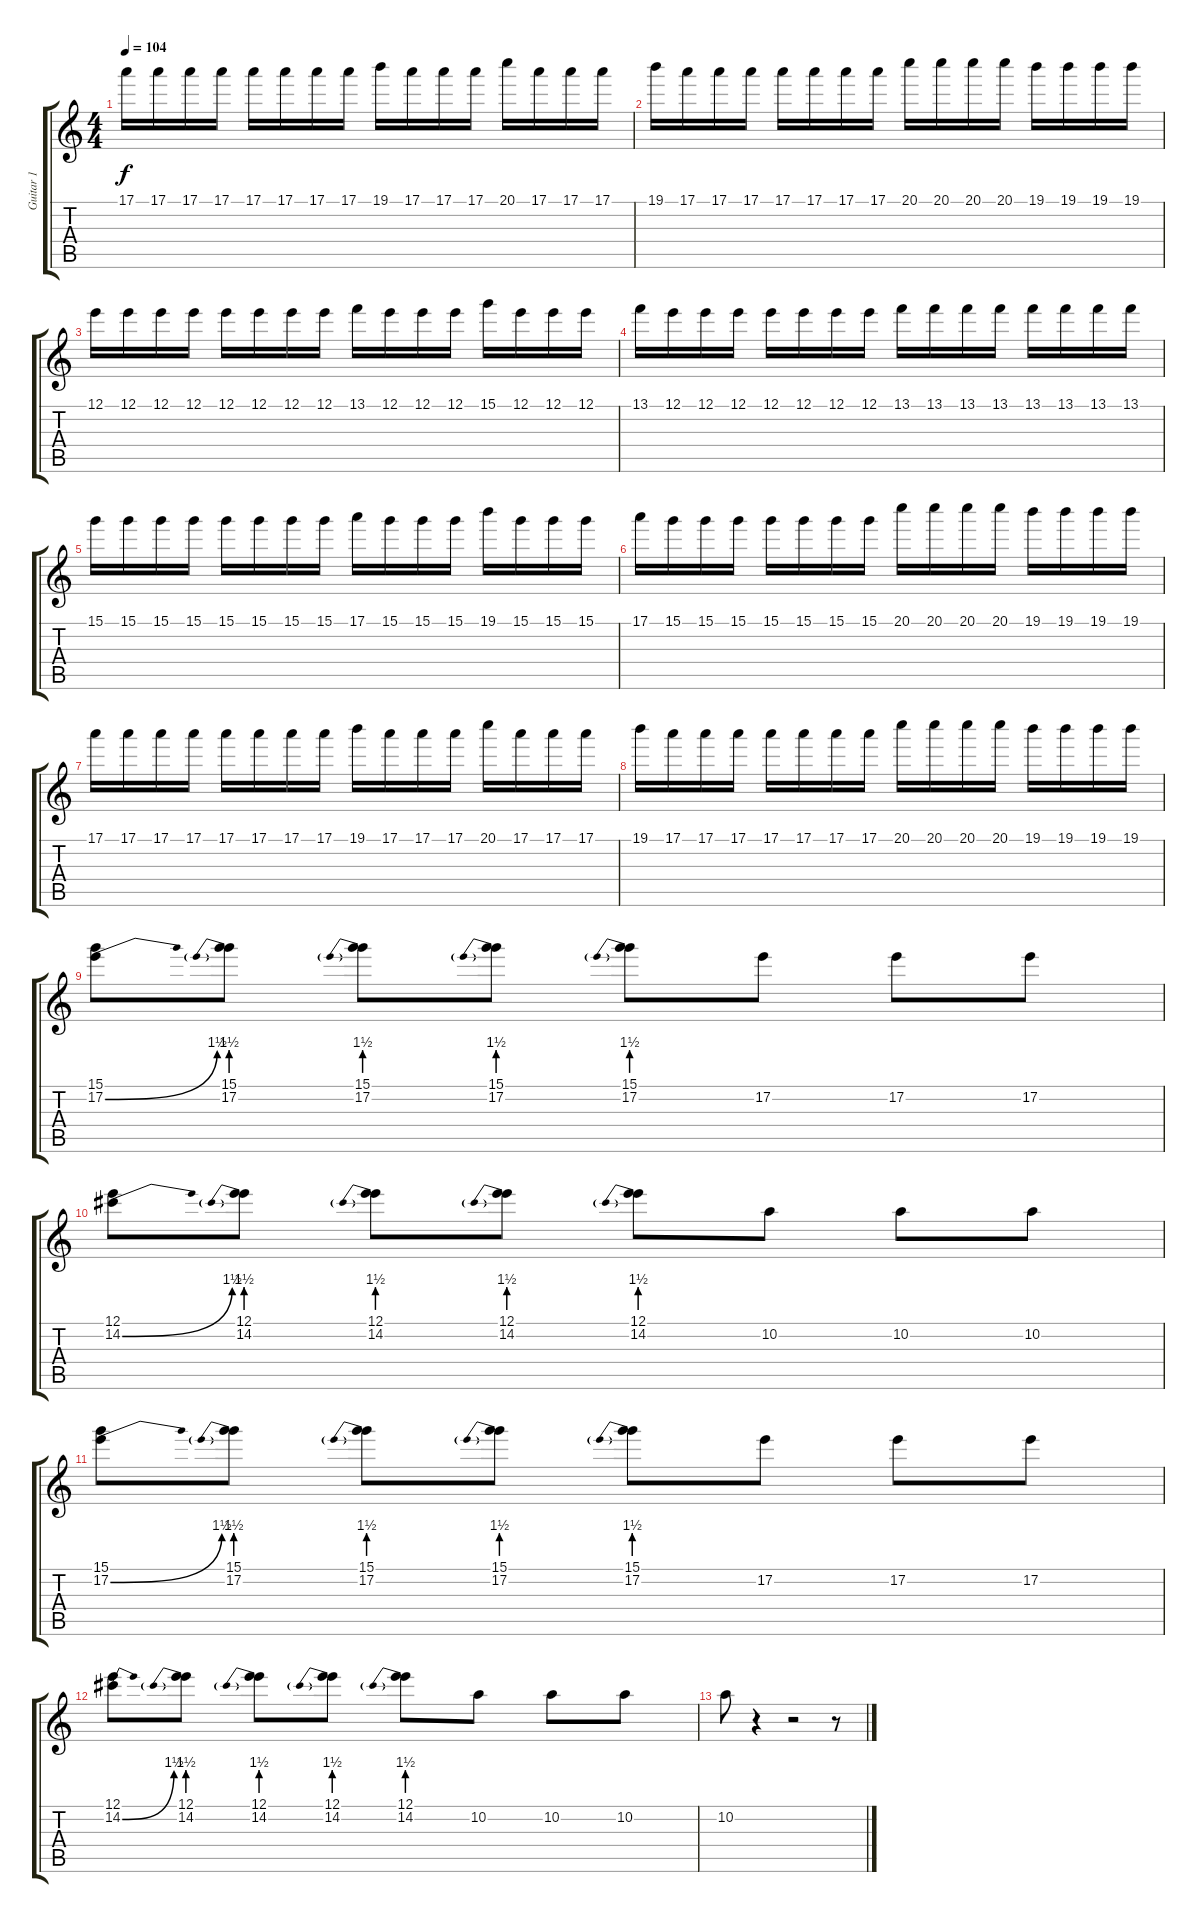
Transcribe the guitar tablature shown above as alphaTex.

\track ("Guitar 1" "Guitar 1") {instrument overdrivenguitar}
\staff {score tabs}
\tuning (E4 B3 G3 D3 A2 E2) {hide}
\ts (4 4)
\tempo 104
\clef g2
\ks c
17.1.16{dy f} 17.1.16 17.1.16 17.1.16 17.1.16 17.1.16 17.1.16 17.1.16 19.1.16 17.1.16 17.1.16 17.1.16 20.1.16 17.1.16 17.1.16 17.1.16 |
19.1.16 17.1.16 17.1.16 17.1.16 17.1.16 17.1.16 17.1.16 17.1.16 20.1.16 20.1.16 20.1.16 20.1.16 19.1.16 19.1.16 19.1.16 19.1.16 |
12.1.16 12.1.16 12.1.16 12.1.16 12.1.16 12.1.16 12.1.16 12.1.16 13.1.16 12.1.16 12.1.16 12.1.16 15.1.16 12.1.16 12.1.16 12.1.16 |
13.1.16 12.1.16 12.1.16 12.1.16 12.1.16 12.1.16 12.1.16 12.1.16 13.1.16 13.1.16 13.1.16 13.1.16 13.1.16 13.1.16 13.1.16 13.1.16 |
15.1.16 15.1.16 15.1.16 15.1.16 15.1.16 15.1.16 15.1.16 15.1.16 17.1.16 15.1.16 15.1.16 15.1.16 19.1.16 15.1.16 15.1.16 15.1.16 |
17.1.16 15.1.16 15.1.16 15.1.16 15.1.16 15.1.16 15.1.16 15.1.16 20.1.16 20.1.16 20.1.16 20.1.16 19.1.16 19.1.16 19.1.16 19.1.16 |
17.1.16 17.1.16 17.1.16 17.1.16 17.1.16 17.1.16 17.1.16 17.1.16 19.1.16 17.1.16 17.1.16 17.1.16 20.1.16 17.1.16 17.1.16 17.1.16 |
19.1.16 17.1.16 17.1.16 17.1.16 17.1.16 17.1.16 17.1.16 17.1.16 20.1.16 20.1.16 20.1.16 20.1.16 19.1.16 19.1.16 19.1.16 19.1.16 |
(15.1 17.2{be (bend 0 0 60 6)}).8 (15.1 17.2{be (prebend 0 6 60 6)}).8 (15.1 17.2{be (prebend 0 6 60 6)}).8 (15.1 17.2{be (prebend 0 6 60 6)}).8 (15.1 17.2{be (prebend 0 6 60 6)}).8 17.2.8 17.2.8 17.2.8 |
(12.1 14.2{be (bend 0 0 60 6)}).8 (12.1 14.2{be (prebend 0 6 60 6)}).8 (12.1 14.2{be (prebend 0 6 60 6)}).8 (12.1 14.2{be (prebend 0 6 60 6)}).8 (12.1 14.2{be (prebend 0 6 60 6)}).8 10.2.8 10.2.8 10.2.8 |
(15.1 17.2{be (bend 0 0 60 6)}).8 (15.1 17.2{be (prebend 0 6 60 6)}).8 (15.1 17.2{be (prebend 0 6 60 6)}).8 (15.1 17.2{be (prebend 0 6 60 6)}).8 (15.1 17.2{be (prebend 0 6 60 6)}).8 17.2.8 17.2.8 17.2.8 |
(12.1 14.2{be (bend 0 0 60 6)}).8 (12.1 14.2{be (prebend 0 6 60 6)}).8 (12.1 14.2{be (prebend 0 6 60 6)}).8 (12.1 14.2{be (prebend 0 6 60 6)}).8 (12.1 14.2{be (prebend 0 6 60 6)}).8 10.2.8 10.2.8 10.2.8 |
10.2.8 r.4 r.2 r.8
